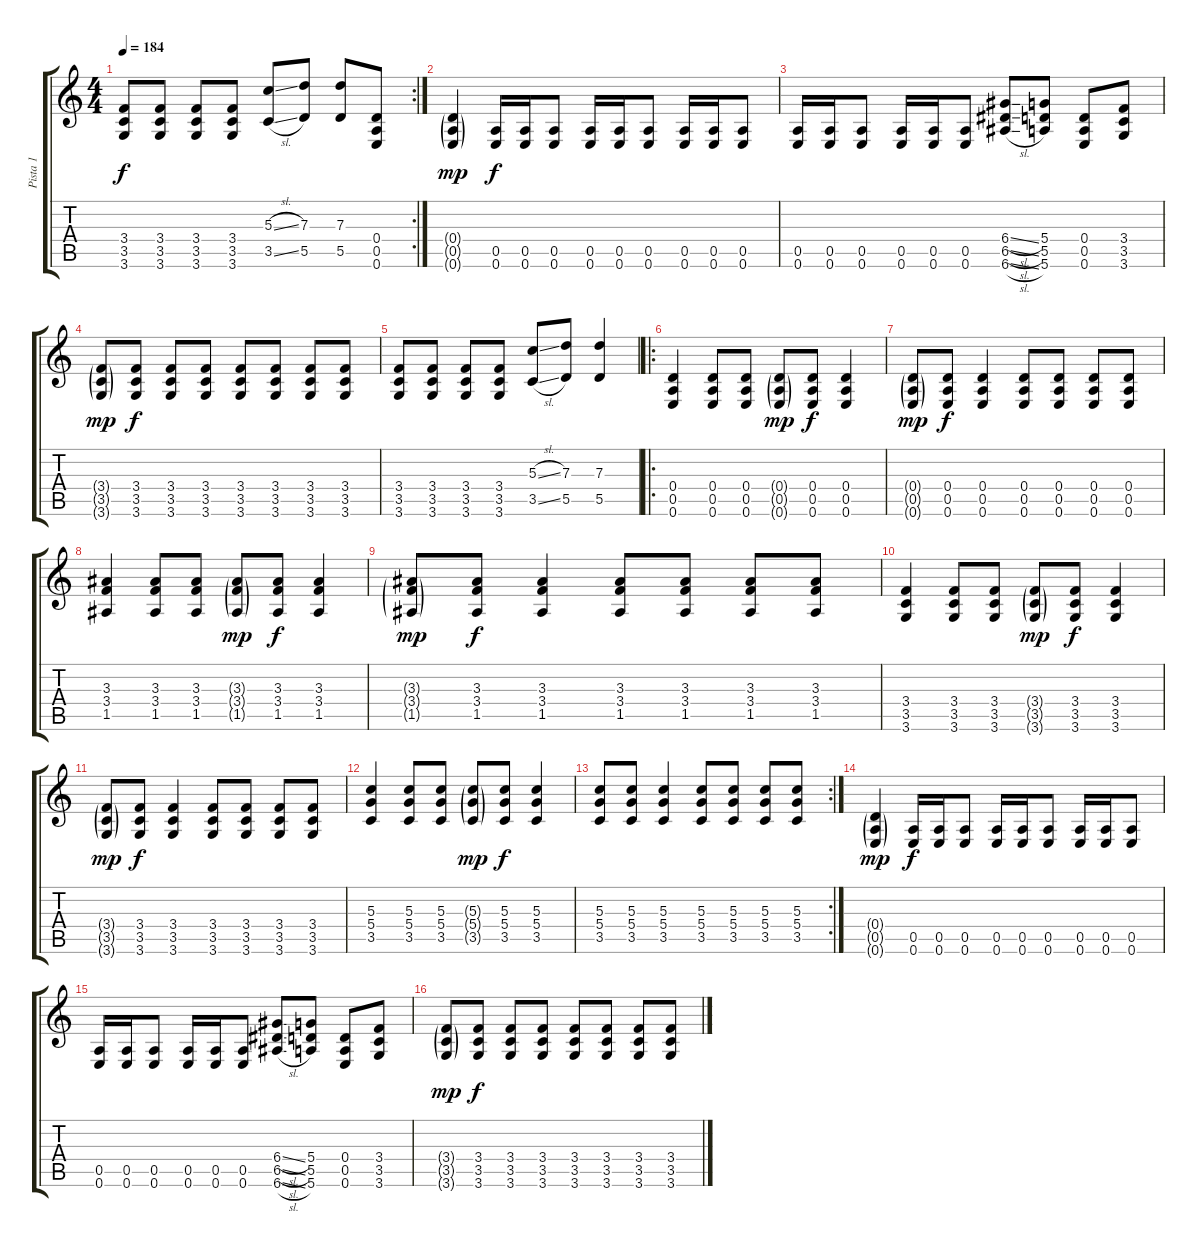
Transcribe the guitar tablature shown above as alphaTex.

\track ("Pista 1" "Pista 1") {instrument overdrivenguitar}
\staff {score tabs}
\tuning (E4 B3 G3 D3 A2 E2) {hide}
\rc 2
\ts (4 4)
\tempo 184
\clef g2
\ks c
(3.4 3.5 3.6).8{dy f} (3.4 3.5 3.6).8 (3.4 3.5 3.6).8 (3.4 3.5 3.6).8 (5.3{sl} 3.5{sl}).8 (7.3 5.5).8 (7.3 5.5).8 (0.4 0.5 0.6).8 |
(0.4{g} 0.5{g} 0.6{g}).4{dy mp} (0.5 0.6).16{dy f} (0.5 0.6).16 (0.5 0.6).8 (0.5 0.6).16 (0.5 0.6).16 (0.5 0.6).8 (0.5 0.6).16 (0.5 0.6).16 (0.5 0.6).8 |
(0.5 0.6).16 (0.5 0.6).16 (0.5 0.6).8 (0.5 0.6).16 (0.5 0.6).16 (0.5 0.6).8 (6.4{sl} 6.5{sl} 6.6{sl}).8 (5.4 5.5 5.6).8 (0.4 0.5 0.6).8 (3.4 3.5 3.6).8 |
(3.4{g} 3.5{g} 3.6{g}).8{dy mp} (3.4 3.5 3.6).8{dy f} (3.4 3.5 3.6).8 (3.4 3.5 3.6).8 (3.4 3.5 3.6).8 (3.4 3.5 3.6).8 (3.4 3.5 3.6).8 (3.4 3.5 3.6).8 |
(3.4 3.5 3.6).8 (3.4 3.5 3.6).8 (3.4 3.5 3.6).8 (3.4 3.5 3.6).8 (5.3{sl} 3.5{sl}).8 (7.3 5.5).8 (7.3 5.5).4 |
\ro
(0.4 0.5 0.6).4 (0.4 0.5 0.6).8 (0.4 0.5 0.6).8 (0.4{g} 0.5{g} 0.6{g}).8{dy mp} (0.4 0.5 0.6).8{dy f} (0.4 0.5 0.6).4 |
(0.4{g} 0.5{g} 0.6{g}).8{dy mp} (0.4 0.5 0.6).8{dy f} (0.4 0.5 0.6).4 (0.4 0.5 0.6).8 (0.4 0.5 0.6).8 (0.4 0.5 0.6).8 (0.4 0.5 0.6).8 |
(3.3 3.4 1.5).4 (3.3 3.4 1.5).8 (3.3 3.4 1.5).8 (3.3{g} 3.4{g} 1.5{g}).8{dy mp} (3.3 3.4 1.5).8{dy f} (3.3 3.4 1.5).4 |
(3.3{g} 3.4{g} 1.5{g}).8{dy mp} (3.3 3.4 1.5).8{dy f} (3.3 3.4 1.5).4 (3.3 3.4 1.5).8 (3.3 3.4 1.5).8 (3.3 3.4 1.5).8 (3.3 3.4 1.5).8 |
(3.4 3.5 3.6).4 (3.4 3.5 3.6).8 (3.4 3.5 3.6).8 (3.4{g} 3.5{g} 3.6{g}).8{dy mp} (3.4 3.5 3.6).8{dy f} (3.4 3.5 3.6).4 |
(3.4{g} 3.5{g} 3.6{g}).8{dy mp} (3.4 3.5 3.6).8{dy f} (3.4 3.5 3.6).4 (3.4 3.5 3.6).8 (3.4 3.5 3.6).8 (3.4 3.5 3.6).8 (3.4 3.5 3.6).8 |
(5.3 5.4 3.5).4 (5.3 5.4 3.5).8 (5.3 5.4 3.5).8 (5.3{g} 5.4{g} 3.5{g}).8{dy mp} (5.3 5.4 3.5).8{dy f} (5.3 5.4 3.5).4 |
\rc 2
(5.3 5.4 3.5).8 (5.3 5.4 3.5).8 (5.3 5.4 3.5).4 (5.3 5.4 3.5).8 (5.3 5.4 3.5).8 (5.3 5.4 3.5).8 (5.3 5.4 3.5).8 |
(0.4{g} 0.5{g} 0.6{g}).4{dy mp} (0.5 0.6).16{dy f} (0.5 0.6).16 (0.5 0.6).8 (0.5 0.6).16 (0.5 0.6).16 (0.5 0.6).8 (0.5 0.6).16 (0.5 0.6).16 (0.5 0.6).8 |
(0.5 0.6).16 (0.5 0.6).16 (0.5 0.6).8 (0.5 0.6).16 (0.5 0.6).16 (0.5 0.6).8 (6.4{sl} 6.5{sl} 6.6{sl}).8 (5.4 5.5 5.6).8 (0.4 0.5 0.6).8 (3.4 3.5 3.6).8 |
(3.4{g} 3.5{g} 3.6{g}).8{dy mp} (3.4 3.5 3.6).8{dy f} (3.4 3.5 3.6).8 (3.4 3.5 3.6).8 (3.4 3.5 3.6).8 (3.4 3.5 3.6).8 (3.4 3.5 3.6).8 (3.4 3.5 3.6).8
